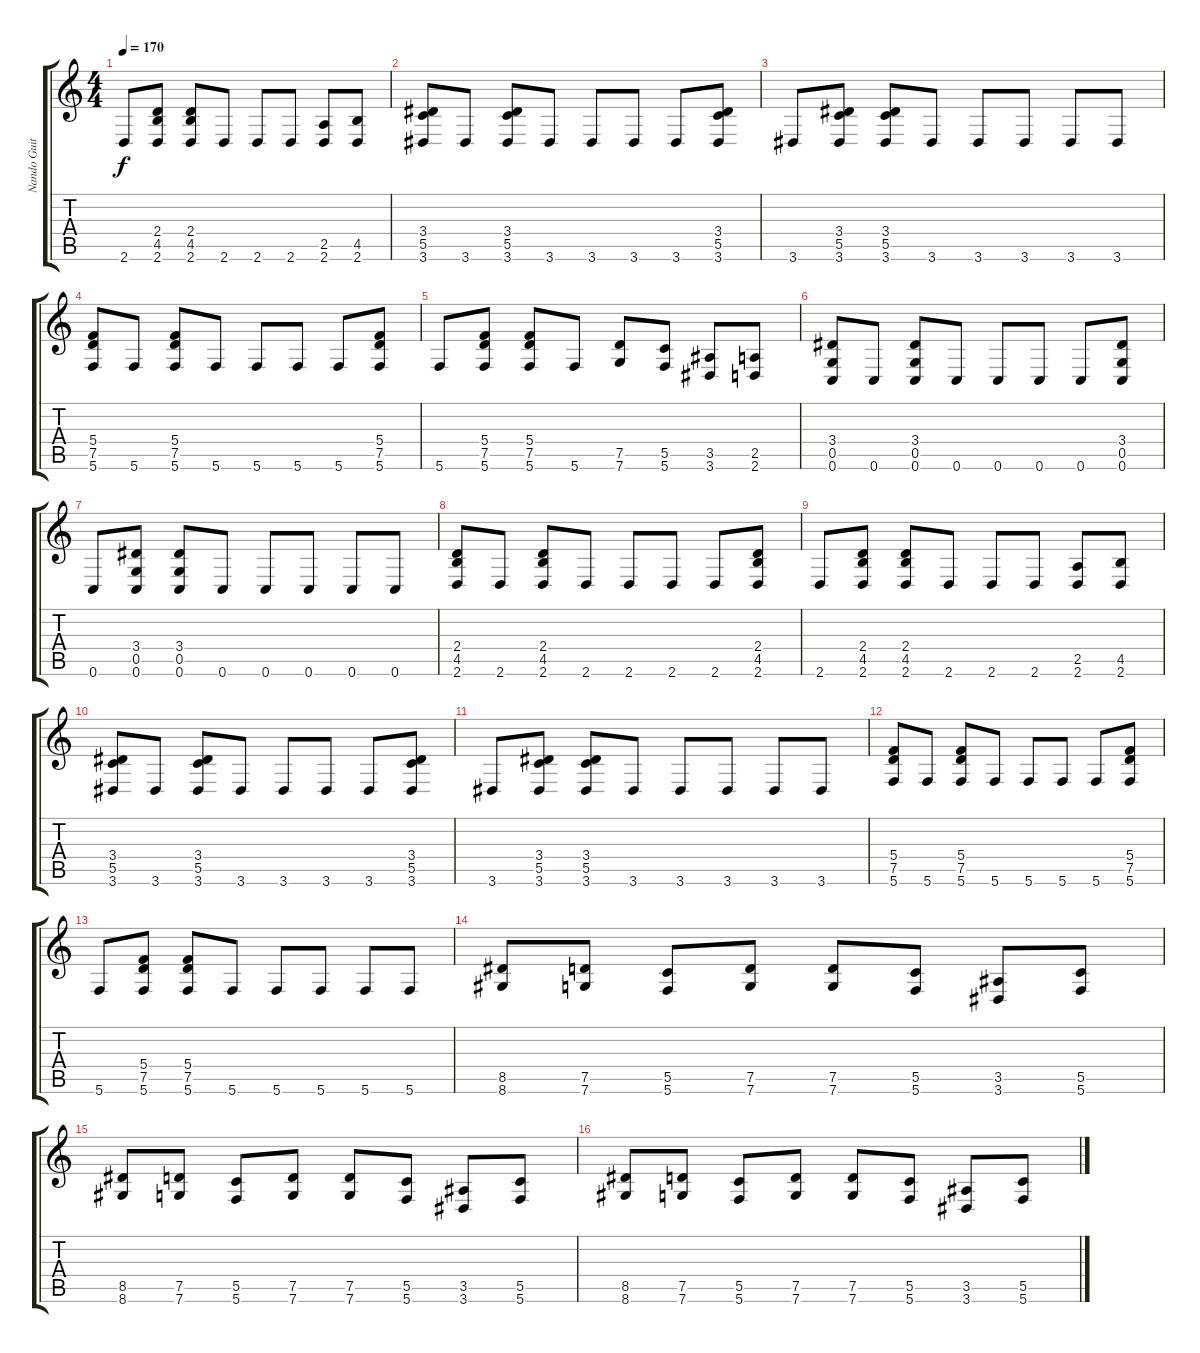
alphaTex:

\track ("Nando Guitar 2" "Nando Guit") {instrument overdrivenguitar}
\staff {score tabs}
\tuning (D4 A3 F3 C3 G2 C2) {hide}
\ts (4 4)
\tempo 170
\clef g2
\ks c
2.6.8{dy f} (2.4 4.5 2.6).8 (2.4 4.5 2.6).8 2.6.8 2.6.8 2.6.8 (2.5 2.6).8 (4.5 2.6).8 |
(3.4 5.5 3.6).8 3.6.8 (3.4 5.5 3.6).8 3.6.8 3.6.8 3.6.8 3.6.8 (3.4 5.5 3.6).8 |
3.6.8 (3.4 5.5 3.6).8 (3.4 5.5 3.6).8 3.6.8 3.6.8 3.6.8 3.6.8 3.6.8 |
(5.4 7.5 5.6).8 5.6.8 (5.4 7.5 5.6).8 5.6.8 5.6.8 5.6.8 5.6.8 (5.4 7.5 5.6).8 |
5.6.8 (5.4 7.5 5.6).8 (5.4 7.5 5.6).8 5.6.8 (7.5 7.6).8 (5.5 5.6).8 (3.5 3.6).8 (2.5 2.6).8 |
(3.4 0.5 0.6).8 0.6.8 (3.4 0.5 0.6).8 0.6.8 0.6.8 0.6.8 0.6.8 (3.4 0.5 0.6).8 |
0.6.8 (3.4 0.5 0.6).8 (3.4 0.5 0.6).8 0.6.8 0.6.8 0.6.8 0.6.8 0.6.8 |
(2.4 4.5 2.6).8 2.6.8 (2.4 4.5 2.6).8 2.6.8 2.6.8 2.6.8 2.6.8 (2.4 4.5 2.6).8 |
2.6.8 (2.4 4.5 2.6).8 (2.4 4.5 2.6).8 2.6.8 2.6.8 2.6.8 (2.5 2.6).8 (4.5 2.6).8 |
(3.4 5.5 3.6).8 3.6.8 (3.4 5.5 3.6).8 3.6.8 3.6.8 3.6.8 3.6.8 (3.4 5.5 3.6).8 |
3.6.8 (3.4 5.5 3.6).8 (3.4 5.5 3.6).8 3.6.8 3.6.8 3.6.8 3.6.8 3.6.8 |
(5.4 7.5 5.6).8 5.6.8 (5.4 7.5 5.6).8 5.6.8 5.6.8 5.6.8 5.6.8 (5.4 7.5 5.6).8 |
5.6.8 (5.4 7.5 5.6).8 (5.4 7.5 5.6).8 5.6.8 5.6.8 5.6.8 5.6.8 5.6.8 |
(8.5 8.6).8 (7.5 7.6).8 (5.5 5.6).8 (7.5 7.6).8 (7.5 7.6).8 (5.5 5.6).8 (3.5 3.6).8 (5.5 5.6).8 |
(8.5 8.6).8 (7.5 7.6).8 (5.5 5.6).8 (7.5 7.6).8 (7.5 7.6).8 (5.5 5.6).8 (3.5 3.6).8 (5.5 5.6).8 |
(8.5 8.6).8 (7.5 7.6).8 (5.5 5.6).8 (7.5 7.6).8 (7.5 7.6).8 (5.5 5.6).8 (3.5 3.6).8 (5.5 5.6).8
